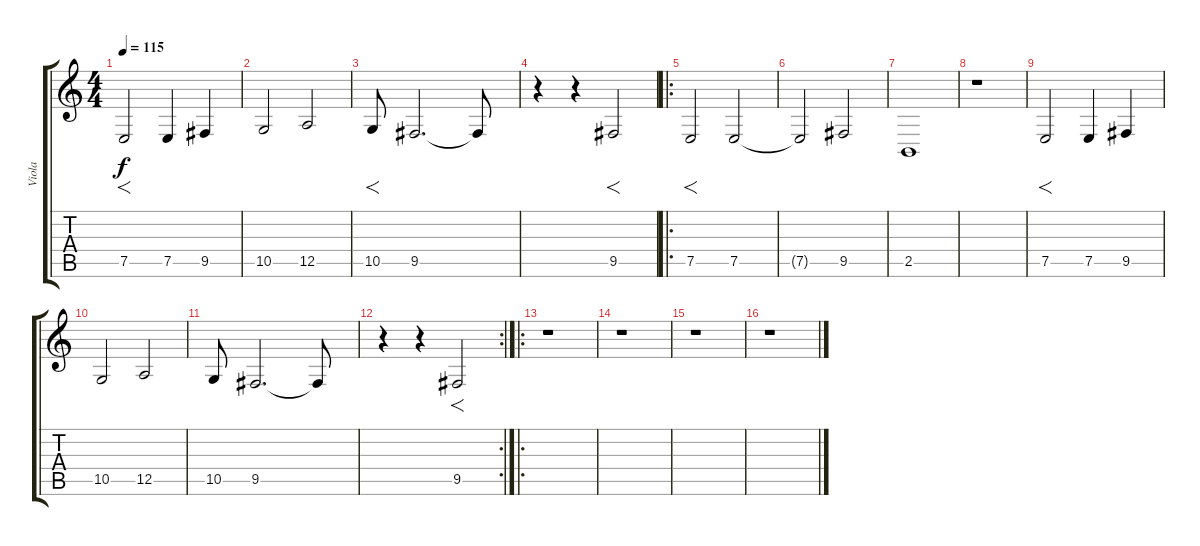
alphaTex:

\track ("Viola" "Viola") {instrument viola}
\staff {score tabs}
\tuning (E4 B3 G3 D3 A2 E2) {hide}
\ts (4 4)
\tempo 115
\clef g2
\ks c
7.5.2{f dy f} 7.5.4 9.5.4 |
10.5.2 12.5.2 |
10.5.8{f} 9.5.2{d} 9.5{t}.8 |
r.4 r.4 9.5.2{f} |
\ro
7.5.2{f} 7.5.2 |
7.5{t}.2 9.5.2 |
2.5.1 |
r.1 |
7.5.2{f} 7.5.4 9.5.4 |
10.5.2 12.5.2 |
10.5.8 9.5.2{d} 9.5{t}.8 |
\rc 2
r.4 r.4 9.5.2{f} |
\ro
r.1 |
r.1 |
r.1 |
r.1
